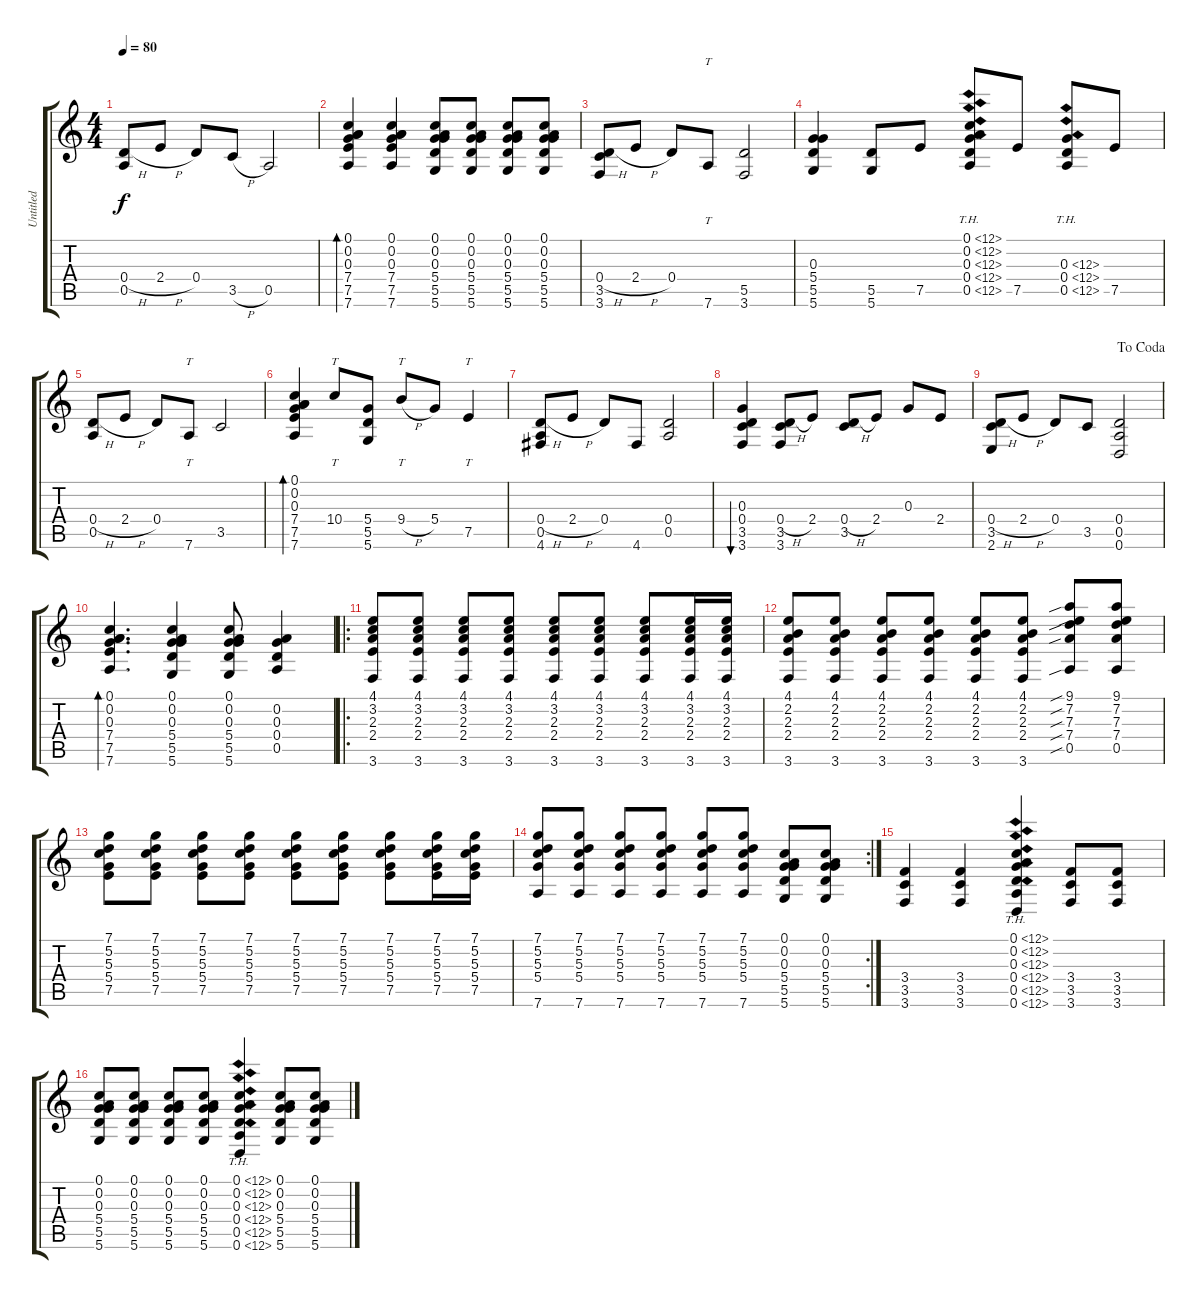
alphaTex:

\track ("Untitled" "Untitled") {instrument acousticguitarsteel}
\staff {score tabs}
\tuning (C4 A3 G3 D3 A2 D2) {hide}
\ts (4 4)
\tempo 80
\clef g2
\ks c
(0.4{h} 0.5).8{dy f} 2.4{h}.8 0.4.8 3.5{h}.8 0.5.2 |
(0.1 0.2 0.3 7.4 7.5 7.6).4{bd 30} (0.1 0.2 0.3 7.4 7.5 7.6).4 (0.1 0.2 0.3 5.4 5.5 5.6).8 (0.1 0.2 0.3 5.4 5.5 5.6).8 (0.1 0.2 0.3 5.4 5.5 5.6).8 (0.1 0.2 0.3 5.4 5.5 5.6).8 |
(0.4{h} 3.5 3.6).8 2.4{h}.8 0.4.8 7.6.8{tt} (5.5 3.6).2 |
(0.3 5.4 5.5 5.6).4 (5.5 5.6).8 7.5.8 (0.1{th 12} 0.2{th 12} 0.3{th 12} 0.4{th 12} 0.5{th 12}).8 7.5.8 (0.3{th 12} 0.4{th 12} 0.5{th 12}).8 7.5.8 |
(0.4{h} 0.5).8 2.4{h}.8 0.4.8 7.6.8{tt} 3.5.2 |
(0.1 0.2 0.3 7.4 7.5 7.6).4{bd 30} 10.4.8{tt} (5.4 5.5 5.6).8 9.4{h}.8{tt} 5.4.8 7.5.4{tt} |
(0.4{h} 0.5 4.6).8 2.4{h}.8 0.4.8 4.6.8 (0.4 0.5).2 |
(0.3 0.4 3.5 3.6).4{bu 30} (0.4{h} 3.5 3.6).8 2.4.8 (0.4{h} 3.5).8 2.4.8 0.3.8 2.4.8 |
\jump dacoda
(0.4{h} 3.5 2.6).8 2.4{h}.8 0.4.8 3.5.8 (0.4 0.5 0.6).2 |
(0.1 0.2 0.3 7.4 7.5 7.6).4{d bd 30} (0.1 0.2 0.3 5.4 5.5 5.6).4 (0.1 0.2 0.3 5.4 5.5 5.6).8 (0.2 0.3 0.4 0.5).4 |
\ro
(4.1 3.2 2.3 2.4 3.6).8 (4.1 3.2 2.3 2.4 3.6).8 (4.1 3.2 2.3 2.4 3.6).8 (4.1 3.2 2.3 2.4 3.6).8 (4.1 3.2 2.3 2.4 3.6).8 (4.1 3.2 2.3 2.4 3.6).8 (4.1 3.2 2.3 2.4 3.6).8 (4.1 3.2 2.3 2.4 3.6).16 (4.1 3.2 2.3 2.4 3.6).16 |
(4.1 2.2 2.3 2.4 3.6).8 (4.1 2.2 2.3 2.4 3.6).8 (4.1 2.2 2.3 2.4 3.6).8 (4.1 2.2 2.3 2.4 3.6).8 (4.1 2.2 2.3 2.4 3.6).8 (4.1 2.2 2.3 2.4 3.6).8 (9.1{sib} 7.2{sib} 7.3{sib} 7.4{sib} 0.5{sib}).8 (9.1 7.2 7.3 7.4 0.5).8 |
(7.1 5.2 5.3 5.4 7.5).8 (7.1 5.2 5.3 5.4 7.5).8 (7.1 5.2 5.3 5.4 7.5).8 (7.1 5.2 5.3 5.4 7.5).8 (7.1 5.2 5.3 5.4 7.5).8 (7.1 5.2 5.3 5.4 7.5).8 (7.1 5.2 5.3 5.4 7.5).8 (7.1 5.2 5.3 5.4 7.5).16 (7.1 5.2 5.3 5.4 7.5).16 |
\rc 2
(7.1 5.2 5.3 5.4 7.6).8 (7.1 5.2 5.3 5.4 7.6).8 (7.1 5.2 5.3 5.4 7.6).8 (7.1 5.2 5.3 5.4 7.6).8 (7.1 5.2 5.3 5.4 7.6).8 (7.1 5.2 5.3 5.4 7.6).8 (0.1 0.2 0.3 5.4 5.5 5.6).8 (0.1 0.2 0.3 5.4 5.5 5.6).8 |
(3.4 3.5 3.6).4 (3.4 3.5 3.6).4 (0.1{th 12} 0.2{th 12} 0.3{th 12} 0.4{th 12} 0.5{th 12} 0.6{th 12}).4 (3.4 3.5 3.6).8 (3.4 3.5 3.6).8 |
(0.1 0.2 0.3 5.4 5.5 5.6).8 (0.1 0.2 0.3 5.4 5.5 5.6).8 (0.1 0.2 0.3 5.4 5.5 5.6).8 (0.1 0.2 0.3 5.4 5.5 5.6).8 (0.1{th 12} 0.2{th 12} 0.3{th 12} 0.4{th 12} 0.5{th 12} 0.6{th 12}).4 (0.1 0.2 0.3 5.4 5.5 5.6).8 (0.1 0.2 0.3 5.4 5.5 5.6).8
